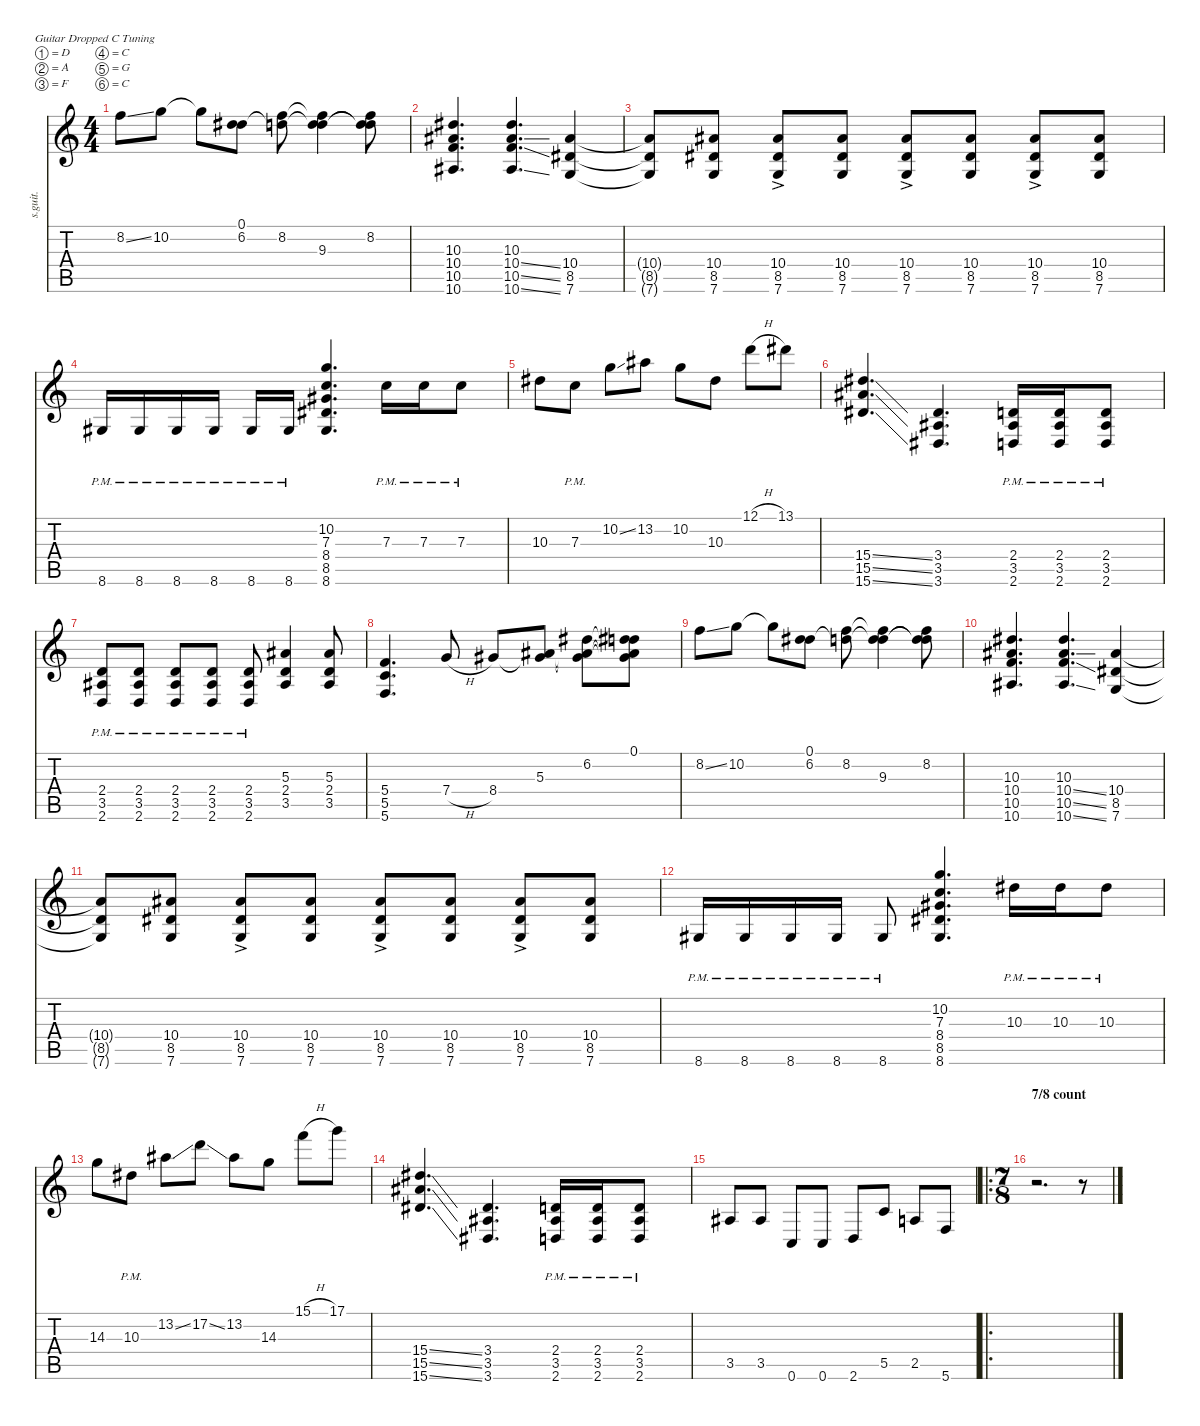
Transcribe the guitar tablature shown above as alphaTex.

\defaultSystemsLayout 4
\hideDynamics
\bracketExtendMode nobrackets
\track ("Guitar2" "s.guit.") {instrument distortionguitar}
\staff {score tabs}
\tuning (D4 A3 F3 C3 G2 C2)
\ts (4 4)
\tempo (212 hide)
\clef g2
\ks c
8.2{ss}.8{lyrics (0 "") lyrics (1 "") lyrics (2 "") lyrics (3 "") lyrics (4 "") dy f} 10.2.8{lyrics (0 "") lyrics (1 "") lyrics (2 "") lyrics (3 "") lyrics (4 "")} 10.2{t}.8{lyrics (0 "") lyrics (1 "") lyrics (2 "") lyrics (3 "") lyrics (4 "")} (0.1 6.2{acc #}).8{lyrics (0 "") lyrics (1 "") lyrics (2 "") lyrics (3 "") lyrics (4 "")} (0.1{t} 8.2).8{lyrics (0 "") lyrics (1 "") lyrics (2 "") lyrics (3 "") lyrics (4 "")} (0.1{t} 8.2{t} 9.3).4{lyrics (0 "") lyrics (1 "") lyrics (2 "") lyrics (3 "") lyrics (4 "")} (0.1{t} 8.2 9.3{t}).8{lyrics (0 "") lyrics (1 "") lyrics (2 "") lyrics (3 "") lyrics (4 "")} |
(10.3{acc #} 10.4{acc #} 10.5 10.6{acc #}).4{d lyrics (0 "") lyrics (1 "") lyrics (2 "") lyrics (3 "") lyrics (4 "")} (10.3{acc #} 10.4{ss acc #} 10.5{ss} 10.6{ss acc #}).4{d lyrics (0 "") lyrics (1 "") lyrics (2 "") lyrics (3 "") lyrics (4 "")} (10.4{acc #} 8.5{acc #} 7.6).4{lyrics (0 "") lyrics (1 "") lyrics (2 "") lyrics (3 "") lyrics (4 "")} |
(10.4{t acc #} 8.5{t acc #} 7.6{t}).8{lyrics (0 "") lyrics (1 "") lyrics (2 "") lyrics (3 "") lyrics (4 "")} (10.4{acc #} 8.5{acc #} 7.6).8{lyrics (0 "") lyrics (1 "") lyrics (2 "") lyrics (3 "") lyrics (4 "")} (10.4{ac acc #} 8.5{acc #} 7.6).8{lyrics (0 "") lyrics (1 "") lyrics (2 "") lyrics (3 "") lyrics (4 "")} (10.4{acc #} 8.5{acc #} 7.6).8{lyrics (0 "") lyrics (1 "") lyrics (2 "") lyrics (3 "") lyrics (4 "")} (10.4{ac acc #} 8.5{acc #} 7.6).8{lyrics (0 "") lyrics (1 "") lyrics (2 "") lyrics (3 "") lyrics (4 "")} (10.4{acc #} 8.5{acc #} 7.6).8{lyrics (0 "") lyrics (1 "") lyrics (2 "") lyrics (3 "") lyrics (4 "")} (10.4{ac acc #} 8.5{acc #} 7.6).8{lyrics (0 "") lyrics (1 "") lyrics (2 "") lyrics (3 "") lyrics (4 "")} (10.4{acc #} 8.5{acc #} 7.6).8{lyrics (0 "") lyrics (1 "") lyrics (2 "") lyrics (3 "") lyrics (4 "")} |
8.6{pm acc #}.16{lyrics (0 "") lyrics (1 "") lyrics (2 "") lyrics (3 "") lyrics (4 "")} 8.6{pm acc #}.16{lyrics (0 "") lyrics (1 "") lyrics (2 "") lyrics (3 "") lyrics (4 "")} 8.6{pm acc #}.16{lyrics (0 "") lyrics (1 "") lyrics (2 "") lyrics (3 "") lyrics (4 "")} 8.6{pm acc #}.16{lyrics (0 "") lyrics (1 "") lyrics (2 "") lyrics (3 "") lyrics (4 "")} 8.6{pm acc #}.16{lyrics (0 "") lyrics (1 "") lyrics (2 "") lyrics (3 "") lyrics (4 "")} 8.6{pm acc #}.16{lyrics (0 "") lyrics (1 "") lyrics (2 "") lyrics (3 "") lyrics (4 "")} (10.2 7.3 8.4{acc #} 8.5{acc #} 8.6{acc #}).4{d lyrics (0 "") lyrics (1 "") lyrics (2 "") lyrics (3 "") lyrics (4 "")} 7.3{pm}.16{lyrics (0 "") lyrics (1 "") lyrics (2 "") lyrics (3 "") lyrics (4 "")} 7.3{pm}.16{lyrics (0 "") lyrics (1 "") lyrics (2 "") lyrics (3 "") lyrics (4 "")} 7.3{pm}.8{lyrics (0 "") lyrics (1 "") lyrics (2 "") lyrics (3 "") lyrics (4 "")} |
10.3{acc #}.8{lyrics (0 "") lyrics (1 "") lyrics (2 "") lyrics (3 "") lyrics (4 "")} 7.3{pm}.8{lyrics (0 "") lyrics (1 "") lyrics (2 "") lyrics (3 "") lyrics (4 "")} 10.2{ss}.8{lyrics (0 "") lyrics (1 "") lyrics (2 "") lyrics (3 "") lyrics (4 "")} 13.2{acc #}.8{lyrics (0 "") lyrics (1 "") lyrics (2 "") lyrics (3 "") lyrics (4 "")} 10.2.8{lyrics (0 "") lyrics (1 "") lyrics (2 "") lyrics (3 "") lyrics (4 "")} 10.3{acc #}.8{lyrics (0 "") lyrics (1 "") lyrics (2 "") lyrics (3 "") lyrics (4 "")} 12.1{h}.8{lyrics (0 "") lyrics (1 "") lyrics (2 "") lyrics (3 "") lyrics (4 "")} 13.1{acc #}.8{lyrics (0 "") lyrics (1 "") lyrics (2 "") lyrics (3 "") lyrics (4 "")} |
(15.4{ss acc #} 15.5{ss acc #} 15.6{ss acc #}).4{d lyrics (0 "") lyrics (1 "") lyrics (2 "") lyrics (3 "") lyrics (4 "")} (3.4{acc #} 3.5{acc #} 3.6{acc #}).4{d lyrics (0 "") lyrics (1 "") lyrics (2 "") lyrics (3 "") lyrics (4 "")} (2.4{pm} 3.5{pm acc #} 2.6{pm}).16{lyrics (0 "") lyrics (1 "") lyrics (2 "") lyrics (3 "") lyrics (4 "")} (2.4{pm} 3.5{pm acc #} 2.6{pm}).16{lyrics (0 "") lyrics (1 "") lyrics (2 "") lyrics (3 "") lyrics (4 "")} (2.4{pm} 3.5{pm acc #} 2.6{pm}).8{lyrics (0 "") lyrics (1 "") lyrics (2 "") lyrics (3 "") lyrics (4 "")} |
(2.4{pm} 3.5{pm acc #} 2.6{pm}).8{lyrics (0 "") lyrics (1 "") lyrics (2 "") lyrics (3 "") lyrics (4 "")} (2.4{pm} 3.5{pm acc #} 2.6{pm}).8{lyrics (0 "") lyrics (1 "") lyrics (2 "") lyrics (3 "") lyrics (4 "")} (2.4{pm} 3.5{pm acc #} 2.6{pm}).8{lyrics (0 "") lyrics (1 "") lyrics (2 "") lyrics (3 "") lyrics (4 "")} (2.4{pm} 3.5{pm acc #} 2.6{pm}).8{lyrics (0 "") lyrics (1 "") lyrics (2 "") lyrics (3 "") lyrics (4 "")} (2.4{pm} 3.5{pm acc #} 2.6{pm}).8{lyrics (0 "") lyrics (1 "") lyrics (2 "") lyrics (3 "") lyrics (4 "")} (5.3{acc #} 2.4 3.5{acc #}).4{lyrics (0 "") lyrics (1 "") lyrics (2 "") lyrics (3 "") lyrics (4 "")} (5.3{acc #} 2.4 3.5{acc #}).8{lyrics (0 "") lyrics (1 "") lyrics (2 "") lyrics (3 "") lyrics (4 "")} |
(5.4 5.5 5.6).4{d lyrics (0 "") lyrics (1 "") lyrics (2 "") lyrics (3 "") lyrics (4 "")} 7.4{h}.8{lyrics (0 "") lyrics (1 "") lyrics (2 "") lyrics (3 "") lyrics (4 "")} 8.4{acc #}.8{lyrics (0 "") lyrics (1 "") lyrics (2 "") lyrics (3 "") lyrics (4 "")} (5.3{acc #} 8.4{t acc #}).8{lyrics (0 "") lyrics (1 "") lyrics (2 "") lyrics (3 "") lyrics (4 "")} (6.2{acc #} 5.3{t acc #} 8.4{t acc #}).8{lyrics (0 "") lyrics (1 "") lyrics (2 "") lyrics (3 "") lyrics (4 "")} (0.1 6.2{t acc #} 5.3{t acc #} 8.4{t acc #}).8{lyrics (0 "") lyrics (1 "") lyrics (2 "") lyrics (3 "") lyrics (4 "")} |
8.2{ss}.8{lyrics (0 "") lyrics (1 "") lyrics (2 "") lyrics (3 "") lyrics (4 "")} 10.2.8{lyrics (0 "") lyrics (1 "") lyrics (2 "") lyrics (3 "") lyrics (4 "")} 10.2{t}.8{lyrics (0 "") lyrics (1 "") lyrics (2 "") lyrics (3 "") lyrics (4 "")} (0.1 6.2{acc #}).8{lyrics (0 "") lyrics (1 "") lyrics (2 "") lyrics (3 "") lyrics (4 "")} (0.1{t} 8.2).8{lyrics (0 "") lyrics (1 "") lyrics (2 "") lyrics (3 "") lyrics (4 "")} (0.1{t} 8.2{t} 9.3).4{lyrics (0 "") lyrics (1 "") lyrics (2 "") lyrics (3 "") lyrics (4 "")} (0.1{t} 8.2 9.3{t}).8{lyrics (0 "") lyrics (1 "") lyrics (2 "") lyrics (3 "") lyrics (4 "")} |
(10.3{acc #} 10.4{acc #} 10.5 10.6{acc #}).4{d lyrics (0 "") lyrics (1 "") lyrics (2 "") lyrics (3 "") lyrics (4 "")} (10.3{acc #} 10.4{ss acc #} 10.5{ss} 10.6{ss acc #}).4{d lyrics (0 "") lyrics (1 "") lyrics (2 "") lyrics (3 "") lyrics (4 "")} (10.4{acc #} 8.5{acc #} 7.6).4{lyrics (0 "") lyrics (1 "") lyrics (2 "") lyrics (3 "") lyrics (4 "")} |
(10.4{t acc #} 8.5{t acc #} 7.6{t}).8{lyrics (0 "") lyrics (1 "") lyrics (2 "") lyrics (3 "") lyrics (4 "")} (10.4{acc #} 8.5{acc #} 7.6).8{lyrics (0 "") lyrics (1 "") lyrics (2 "") lyrics (3 "") lyrics (4 "")} (10.4{ac acc #} 8.5{acc #} 7.6).8{lyrics (0 "") lyrics (1 "") lyrics (2 "") lyrics (3 "") lyrics (4 "")} (10.4{acc #} 8.5{acc #} 7.6).8{lyrics (0 "") lyrics (1 "") lyrics (2 "") lyrics (3 "") lyrics (4 "")} (10.4{ac acc #} 8.5{acc #} 7.6).8{lyrics (0 "") lyrics (1 "") lyrics (2 "") lyrics (3 "") lyrics (4 "")} (10.4{acc #} 8.5{acc #} 7.6).8{lyrics (0 "") lyrics (1 "") lyrics (2 "") lyrics (3 "") lyrics (4 "")} (10.4{ac acc #} 8.5{acc #} 7.6).8{lyrics (0 "") lyrics (1 "") lyrics (2 "") lyrics (3 "") lyrics (4 "")} (10.4{acc #} 8.5{acc #} 7.6).8{lyrics (0 "") lyrics (1 "") lyrics (2 "") lyrics (3 "") lyrics (4 "")} |
8.6{pm acc #}.16{lyrics (0 "") lyrics (1 "") lyrics (2 "") lyrics (3 "") lyrics (4 "")} 8.6{pm acc #}.16{lyrics (0 "") lyrics (1 "") lyrics (2 "") lyrics (3 "") lyrics (4 "")} 8.6{pm acc #}.16{lyrics (0 "") lyrics (1 "") lyrics (2 "") lyrics (3 "") lyrics (4 "")} 8.6{pm acc #}.16{lyrics (0 "") lyrics (1 "") lyrics (2 "") lyrics (3 "") lyrics (4 "")} 8.6{pm acc #}.8{lyrics (0 "") lyrics (1 "") lyrics (2 "") lyrics (3 "") lyrics (4 "")} (10.2 7.3 8.4{acc #} 8.5{acc #} 8.6{acc #}).4{d lyrics (0 "") lyrics (1 "") lyrics (2 "") lyrics (3 "") lyrics (4 "")} 10.3{pm acc #}.16{lyrics (0 "") lyrics (1 "") lyrics (2 "") lyrics (3 "") lyrics (4 "")} 10.3{pm acc #}.16{lyrics (0 "") lyrics (1 "") lyrics (2 "") lyrics (3 "") lyrics (4 "")} 10.3{pm acc #}.8{lyrics (0 "") lyrics (1 "") lyrics (2 "") lyrics (3 "") lyrics (4 "")} |
14.3.8{lyrics (0 "") lyrics (1 "") lyrics (2 "") lyrics (3 "") lyrics (4 "")} 10.3{pm acc #}.8{lyrics (0 "") lyrics (1 "") lyrics (2 "") lyrics (3 "") lyrics (4 "")} 13.2{ss acc #}.8{lyrics (0 "") lyrics (1 "") lyrics (2 "") lyrics (3 "") lyrics (4 "")} 17.2{ss}.8{lyrics (0 "") lyrics (1 "") lyrics (2 "") lyrics (3 "") lyrics (4 "")} 13.2{acc #}.8{lyrics (0 "") lyrics (1 "") lyrics (2 "") lyrics (3 "") lyrics (4 "")} 14.3.8{lyrics (0 "") lyrics (1 "") lyrics (2 "") lyrics (3 "") lyrics (4 "")} 15.1{h}.8{lyrics (0 "") lyrics (1 "") lyrics (2 "") lyrics (3 "") lyrics (4 "")} 17.1.8{lyrics (0 "") lyrics (1 "") lyrics (2 "") lyrics (3 "") lyrics (4 "")} |
(15.4{ss acc #} 15.5{ss acc #} 15.6{ss acc #}).4{d lyrics (0 "") lyrics (1 "") lyrics (2 "") lyrics (3 "") lyrics (4 "")} (3.4{acc #} 3.5{acc #} 3.6{acc #}).4{d lyrics (0 "") lyrics (1 "") lyrics (2 "") lyrics (3 "") lyrics (4 "")} (2.4{pm} 3.5{pm acc #} 2.6{pm}).16{lyrics (0 "") lyrics (1 "") lyrics (2 "") lyrics (3 "") lyrics (4 "")} (2.4{pm} 3.5{pm acc #} 2.6{pm}).16{lyrics (0 "") lyrics (1 "") lyrics (2 "") lyrics (3 "") lyrics (4 "")} (2.4{pm} 3.5{pm acc #} 2.6{pm}).8{lyrics (0 "") lyrics (1 "") lyrics (2 "") lyrics (3 "") lyrics (4 "")} |
3.5{acc #}.8{lyrics (0 "") lyrics (1 "") lyrics (2 "") lyrics (3 "") lyrics (4 "")} 3.5{acc #}.8{lyrics (0 "") lyrics (1 "") lyrics (2 "") lyrics (3 "") lyrics (4 "")} 0.6.8{lyrics (0 "") lyrics (1 "") lyrics (2 "") lyrics (3 "") lyrics (4 "")} 0.6.8{lyrics (0 "") lyrics (1 "") lyrics (2 "") lyrics (3 "") lyrics (4 "")} 2.6.8{lyrics (0 "") lyrics (1 "") lyrics (2 "") lyrics (3 "") lyrics (4 "")} 5.5.8{lyrics (0 "") lyrics (1 "") lyrics (2 "") lyrics (3 "") lyrics (4 "")} 2.5.8{lyrics (0 "") lyrics (1 "") lyrics (2 "") lyrics (3 "") lyrics (4 "")} 5.6.8{lyrics (0 "") lyrics (1 "") lyrics (2 "") lyrics (3 "") lyrics (4 "")} |
\ro
\ts (7 8)
\beaming (8 2 2 2 2)
\section ("" "7/8 count")
r.2{d} r.8
